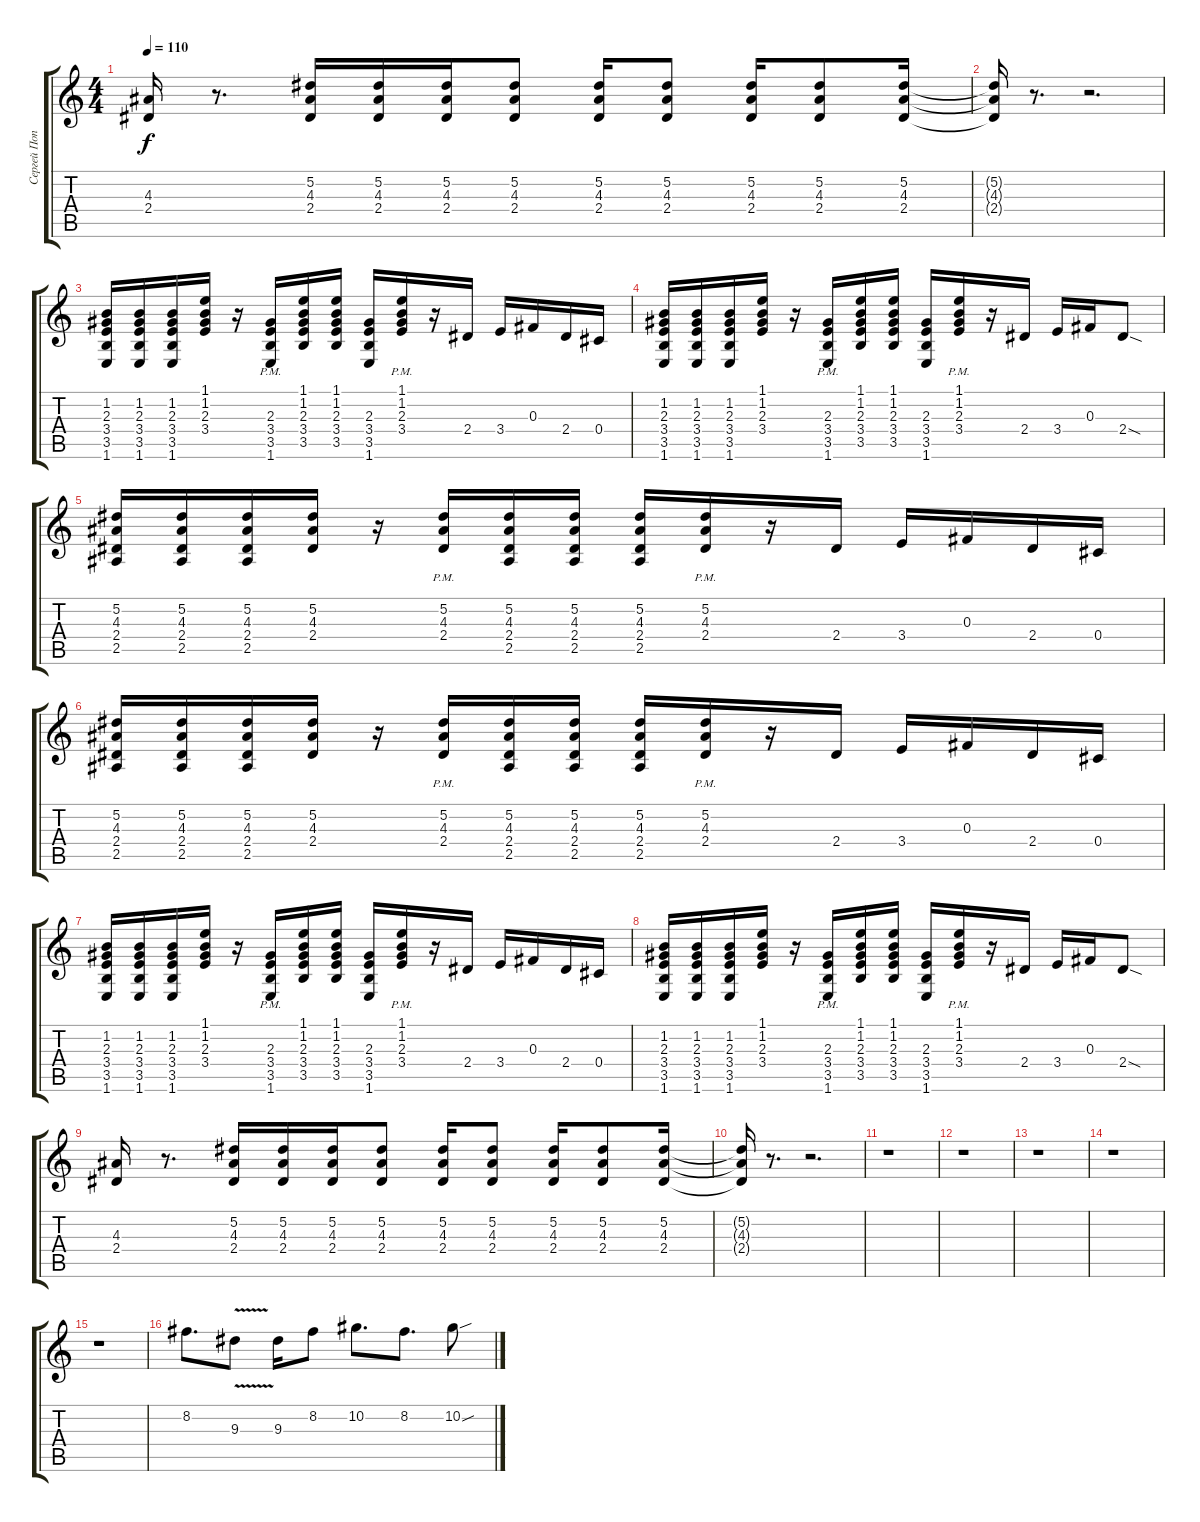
\track ("Сергей Попов" "Сергей Поп") {instrument distortionguitar}
\staff {score tabs}
\tuning (Eb4 Bb3 Gb3 Db3 Ab2 Eb2) {hide}
\ts (4 4)
\tempo 110
\clef g2
\ks c
(4.3 2.4).16{dy f} r.8{d} (5.2 4.3 2.4).16 (5.2 4.3 2.4).16 (5.2 4.3 2.4).16 (5.2 4.3 2.4).8 (5.2 4.3 2.4).16 (5.2 4.3 2.4).8 (5.2 4.3 2.4).16 (5.2 4.3 2.4).8 (5.2 4.3 2.4).16 |
(5.2{t} 4.3{t} 2.4{t}).16 r.8{d} r.2{d} |
(1.2 2.3 3.4 3.5 1.6).16 (1.2 2.3 3.4 3.5 1.6).16 (1.2 2.3 3.4 3.5 1.6).16 (1.1 1.2 2.3 3.4).16 r.16 (2.3{pm} 3.4{pm} 3.5{pm} 1.6{pm}).16 (1.1 1.2 2.3 3.4 3.5).16 (1.1 1.2 2.3 3.4 3.5).16 (2.3 3.4 3.5 1.6).16 (1.1{pm} 1.2{pm} 2.3{pm} 3.4{pm}).16 r.16 2.4.16 3.4.16 0.3.16 2.4.16 0.4.16 |
(1.2 2.3 3.4 3.5 1.6).16 (1.2 2.3 3.4 3.5 1.6).16 (1.2 2.3 3.4 3.5 1.6).16 (1.1 1.2 2.3 3.4).16 r.16 (2.3{pm} 3.4{pm} 3.5{pm} 1.6{pm}).16 (1.1 1.2 2.3 3.4 3.5).16 (1.1 1.2 2.3 3.4 3.5).16 (2.3 3.4 3.5 1.6).16 (1.1{pm} 1.2{pm} 2.3{pm} 3.4{pm}).16 r.16 2.4.16 3.4.16 0.3.16 2.4{sod}.8 |
(5.2 4.3 2.4 2.5).16 (5.2 4.3 2.4 2.5).16 (5.2 4.3 2.4 2.5).16 (5.2 4.3 2.4).16 r.16 (5.2{pm} 4.3{pm} 2.4{pm}).16 (5.2 4.3 2.4 2.5).16 (5.2 4.3 2.4 2.5).16 (5.2 4.3 2.4 2.5).16 (5.2{pm} 4.3{pm} 2.4{pm}).16 r.16 2.4.16 3.4.16 0.3.16 2.4.16 0.4.16 |
(5.2 4.3 2.4 2.5).16 (5.2 4.3 2.4 2.5).16 (5.2 4.3 2.4 2.5).16 (5.2 4.3 2.4).16 r.16 (5.2{pm} 4.3{pm} 2.4{pm}).16 (5.2 4.3 2.4 2.5).16 (5.2 4.3 2.4 2.5).16 (5.2 4.3 2.4 2.5).16 (5.2{pm} 4.3{pm} 2.4{pm}).16 r.16 2.4.16 3.4.16 0.3.16 2.4.16 0.4.16 |
(1.2 2.3 3.4 3.5 1.6).16 (1.2 2.3 3.4 3.5 1.6).16 (1.2 2.3 3.4 3.5 1.6).16 (1.1 1.2 2.3 3.4).16 r.16 (2.3{pm} 3.4{pm} 3.5{pm} 1.6{pm}).16 (1.1 1.2 2.3 3.4 3.5).16 (1.1 1.2 2.3 3.4 3.5).16 (2.3 3.4 3.5 1.6).16 (1.1{pm} 1.2{pm} 2.3{pm} 3.4{pm}).16 r.16 2.4.16 3.4.16 0.3.16 2.4.16 0.4.16 |
(1.2 2.3 3.4 3.5 1.6).16 (1.2 2.3 3.4 3.5 1.6).16 (1.2 2.3 3.4 3.5 1.6).16 (1.1 1.2 2.3 3.4).16 r.16 (2.3{pm} 3.4{pm} 3.5{pm} 1.6{pm}).16 (1.1 1.2 2.3 3.4 3.5).16 (1.1 1.2 2.3 3.4 3.5).16 (2.3 3.4 3.5 1.6).16 (1.1{pm} 1.2{pm} 2.3{pm} 3.4{pm}).16 r.16 2.4.16 3.4.16 0.3.16 2.4{sod}.8 |
(4.3 2.4).16 r.8{d} (5.2 4.3 2.4).16 (5.2 4.3 2.4).16 (5.2 4.3 2.4).16 (5.2 4.3 2.4).8 (5.2 4.3 2.4).16 (5.2 4.3 2.4).8 (5.2 4.3 2.4).16 (5.2 4.3 2.4).8 (5.2 4.3 2.4).16 |
(5.2{t} 4.3{t} 2.4{t}).16 r.8{d} r.2{d} |
r.1 |
r.1 |
r.1 |
r.1 |
r.1 |
8.2.8{d balance 8 instrument distortionguitar} 9.3{v}.8 9.3.16 8.2.8 10.2.8{d} 8.2.8{d} 10.2{sou}.8
